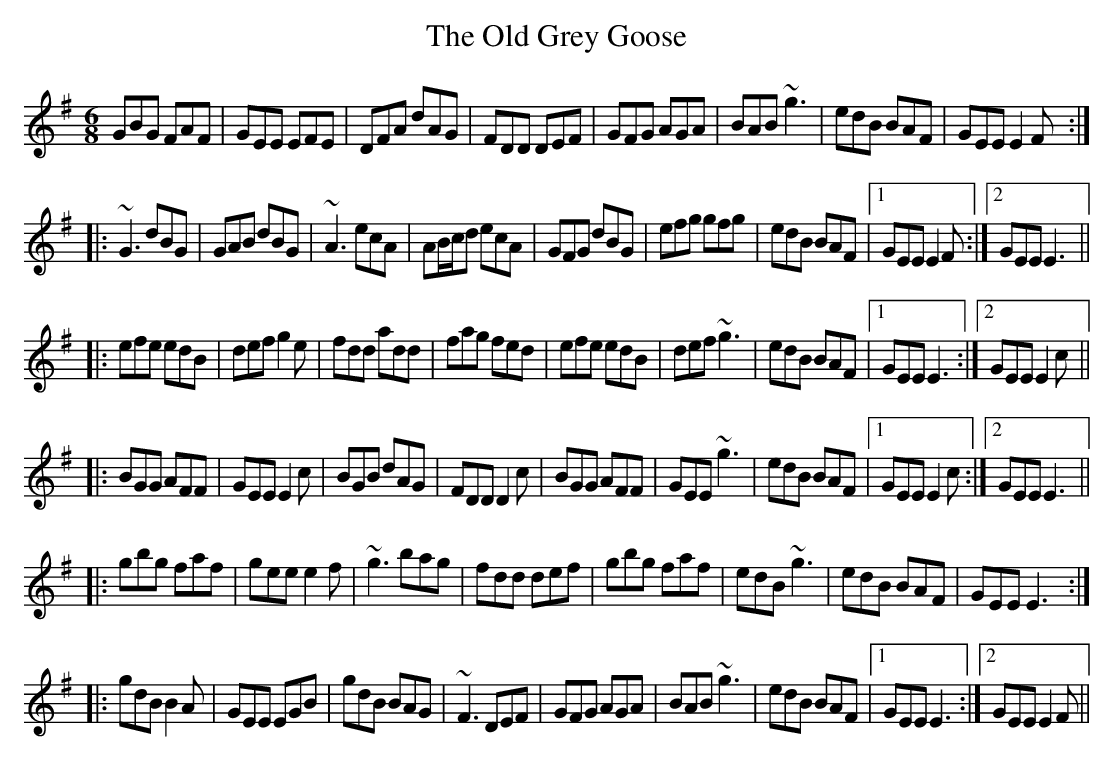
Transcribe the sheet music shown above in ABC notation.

X:1
T:Old Grey Goose, The
M:6/8
K:Em
GBG FAF|GEE EFE|DFA dAG|FDD DEF|GFG AGA|BAB ~g3|edB BAF|GEE E2F:|
|:~G3 dBG|GAB dBG|~A3 ecA|AB/c/d ecA|GFG dBG|efg gfg|edB BAF|1 GEE E2F:|2 GEE E3||
|:efe edB|def g2e|fdd add|fag fed|efe edB|def ~g3|edB BAF|1 GEE E3:|2 GEE E2c||
|:BGG AFF|GEE E2c|BGB dAG|FDD D2c|BGG AFF|GEE ~g3|edB BAF|1 GEE E2c:|2 GEE E3||
|:gbg faf|gee e2f|~g3 bag|fdd def|gbg faf|edB ~g3|edB BAF|GEE E3:|
|:gdB B2A|GEE EGB|gdB BAG|~F3 DEF|GFG AGA|BAB ~g3|edB BAF|1 GEE E3:|2 GEE E2F||
